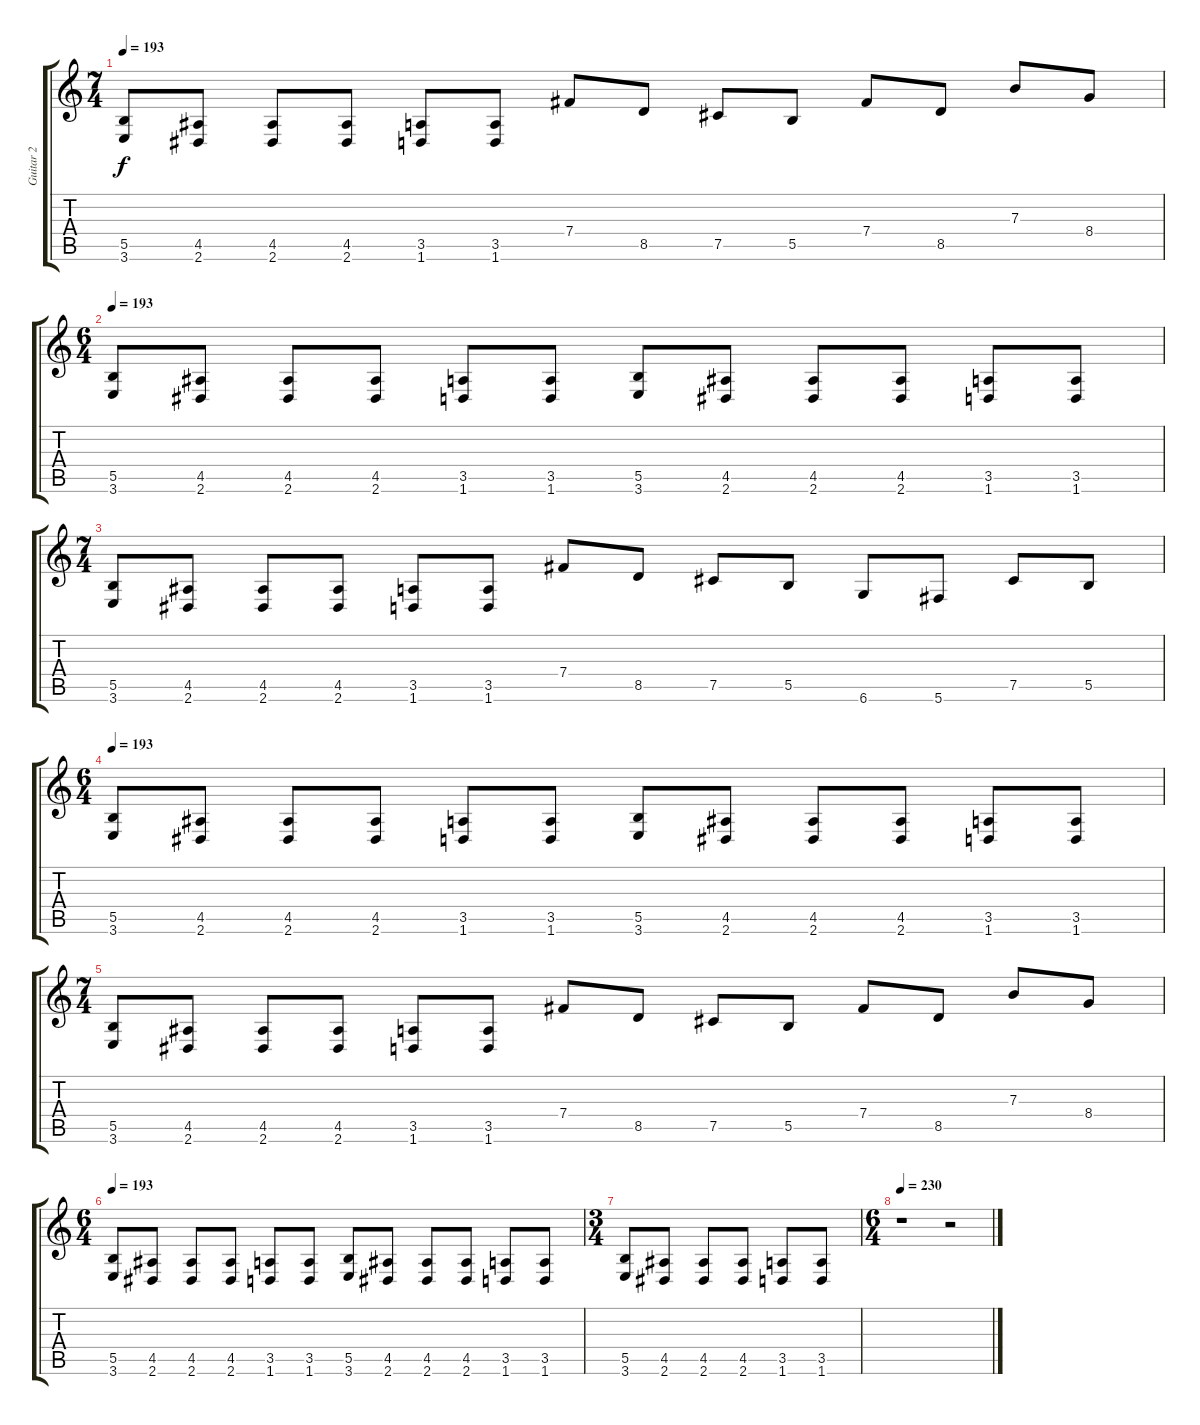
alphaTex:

\track ("Guitar 2" "Guitar 2") {instrument overdrivenguitar}
\staff {score tabs}
\tuning (Db4 Ab3 E3 B2 Gb2 Db2) {hide}
\ts (7 4)
\tempo 193
\clef g2
\ks c
(5.5 3.6).8{dy f} (4.5 2.6).8 (4.5 2.6).8 (4.5 2.6).8 (3.5 1.6).8 (3.5 1.6).8 7.4.8 8.5.8 7.5.8 5.5.8 7.4.8 8.5.8 7.3.8 8.4.8 |
\ts (6 4)
\tempo 193
(5.5 3.6).8 (4.5 2.6).8 (4.5 2.6).8 (4.5 2.6).8 (3.5 1.6).8 (3.5 1.6).8 (5.5 3.6).8 (4.5 2.6).8 (4.5 2.6).8 (4.5 2.6).8 (3.5 1.6).8 (3.5 1.6).8 |
\ts (7 4)
(5.5 3.6).8 (4.5 2.6).8 (4.5 2.6).8 (4.5 2.6).8 (3.5 1.6).8 (3.5 1.6).8 7.4.8 8.5.8 7.5.8 5.5.8 6.6.8 5.6.8 7.5.8 5.5.8 |
\ts (6 4)
\tempo 193
(5.5 3.6).8 (4.5 2.6).8 (4.5 2.6).8 (4.5 2.6).8 (3.5 1.6).8 (3.5 1.6).8 (5.5 3.6).8 (4.5 2.6).8 (4.5 2.6).8 (4.5 2.6).8 (3.5 1.6).8 (3.5 1.6).8 |
\ts (7 4)
(5.5 3.6).8 (4.5 2.6).8 (4.5 2.6).8 (4.5 2.6).8 (3.5 1.6).8 (3.5 1.6).8 7.4.8 8.5.8 7.5.8 5.5.8 7.4.8 8.5.8 7.3.8 8.4.8 |
\ts (6 4)
\tempo 193
(5.5 3.6).8 (4.5 2.6).8 (4.5 2.6).8 (4.5 2.6).8 (3.5 1.6).8 (3.5 1.6).8 (5.5 3.6).8 (4.5 2.6).8 (4.5 2.6).8 (4.5 2.6).8 (3.5 1.6).8 (3.5 1.6).8 |
\ts (3 4)
(5.5 3.6).8 (4.5 2.6).8 (4.5 2.6).8 (4.5 2.6).8 (3.5 1.6).8 (3.5 1.6).8 |
\ts (6 4)
\tempo 230
r.1 r.2
